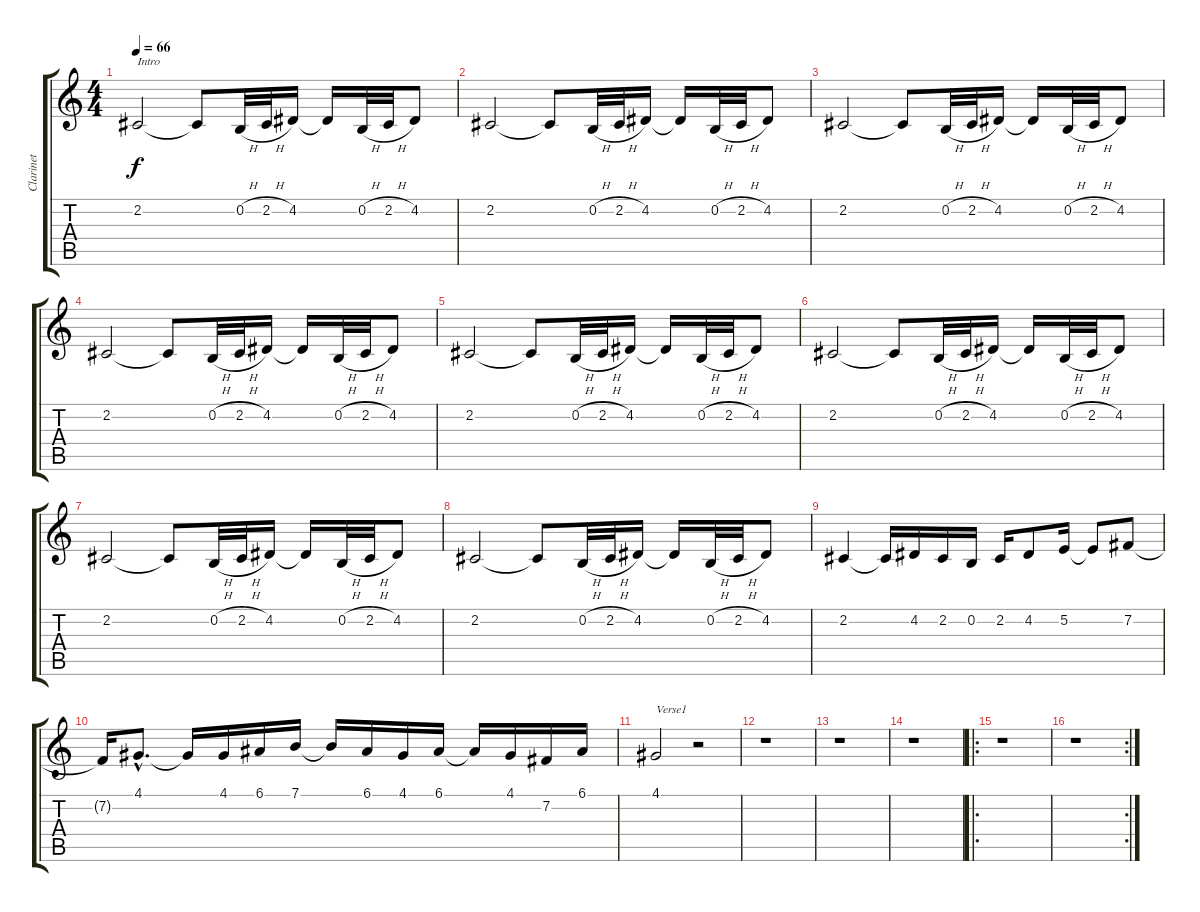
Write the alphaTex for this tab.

\track ("Clarinet" "Clarinet") {instrument clarinet}
\staff {score tabs}
\tuning (E4 B3 G3 D3 A2 E2) {hide}
\ts (4 4)
\tempo 66
\clef g2
\ks c
2.2.2{txt "Intro" dy f instrument clarinet} 2.2{t}.8 0.2{h}.32 2.2{h}.32 4.2.16 4.2{t}.16 0.2{h}.32 2.2{h}.32 4.2.8 |
2.2.2 2.2{t}.8 0.2{h}.32 2.2{h}.32 4.2.16 4.2{t}.16 0.2{h}.32 2.2{h}.32 4.2.8 |
2.2.2 2.2{t}.8 0.2{h}.32 2.2{h}.32 4.2.16 4.2{t}.16 0.2{h}.32 2.2{h}.32 4.2.8 |
2.2.2 2.2{t}.8 0.2{h}.32 2.2{h}.32 4.2.16 4.2{t}.16 0.2{h}.32 2.2{h}.32 4.2.8 |
2.2.2 2.2{t}.8 0.2{h}.32 2.2{h}.32 4.2.16 4.2{t}.16 0.2{h}.32 2.2{h}.32 4.2.8 |
2.2.2 2.2{t}.8 0.2{h}.32 2.2{h}.32 4.2.16 4.2{t}.16 0.2{h}.32 2.2{h}.32 4.2.8 |
2.2.2 2.2{t}.8 0.2{h}.32 2.2{h}.32 4.2.16 4.2{t}.16 0.2{h}.32 2.2{h}.32 4.2.8 |
2.2.2 2.2{t}.8 0.2{h}.32 2.2{h}.32 4.2.16 4.2{t}.16 0.2{h}.32 2.2{h}.32 4.2.8 |
2.2.4 2.2{t}.16 4.2.16 2.2.16 0.2.16 2.2.16 4.2.8 5.2.16 5.2{t}.8 7.2.8 |
7.2{t}.16 4.1{hac}.8{d} 4.1{t}.16 4.1.16 6.1.16 7.1.16 7.1{t}.16 6.1.16 4.1.16 6.1.16 6.1{t}.16 4.1.16 7.2.16 6.1.16 |
4.1.2{txt "Verse1"} r.2 |
r.1 |
r.1 |
r.1 |
\ro
r.1 |
\rc 2
r.1
